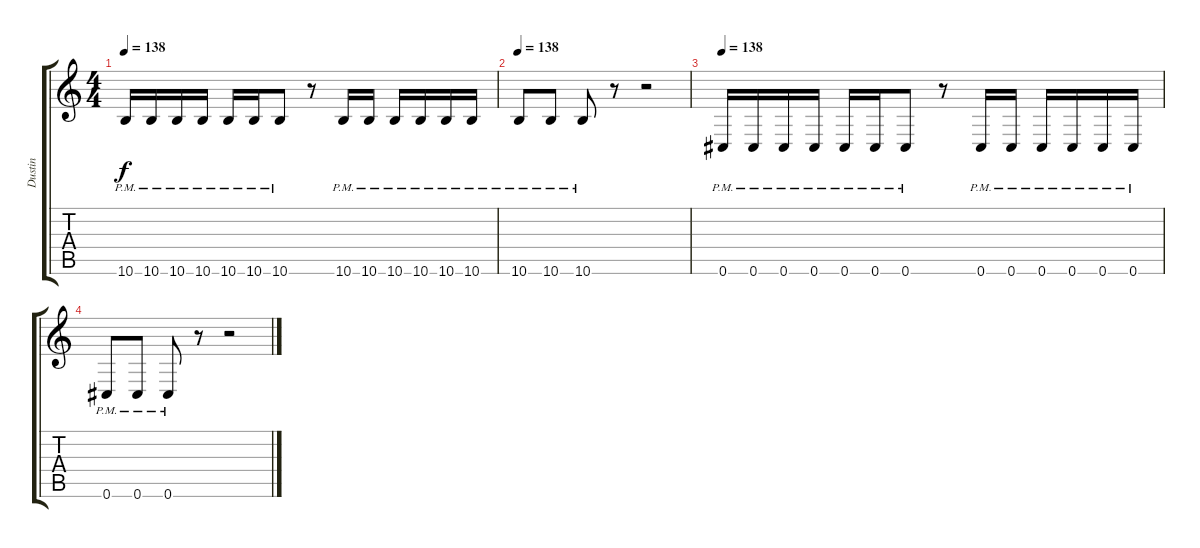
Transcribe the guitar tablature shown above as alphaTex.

\track ("Dustin" "Dustin") {instrument overdrivenguitar}
\staff {score tabs}
\tuning (Eb4 Bb3 Gb3 Db3 Ab2 Db2) {hide}
\ts (4 4)
\tempo 138
\clef g2
\ks c
10.6{pm}.16{dy f} 10.6{pm}.16 10.6{pm}.16 10.6{pm}.16 10.6{pm}.16 10.6{pm}.16 10.6{pm}.8 r.8 10.6{pm}.16 10.6{pm}.16 10.6{pm}.16 10.6{pm}.16 10.6{pm}.16 10.6{pm}.16 |
\tempo 138
10.6{pm}.8 10.6{pm}.8 10.6{pm}.8 r.8 r.2 |
\tempo 138
0.6{pm}.16 0.6{pm}.16 0.6{pm}.16 0.6{pm}.16 0.6{pm}.16 0.6{pm}.16 0.6{pm}.8 r.8 0.6{pm}.16 0.6{pm}.16 0.6{pm}.16 0.6{pm}.16 0.6{pm}.16 0.6{pm}.16 |
0.6{pm}.8 0.6{pm}.8 0.6{pm}.8 r.8 r.2
